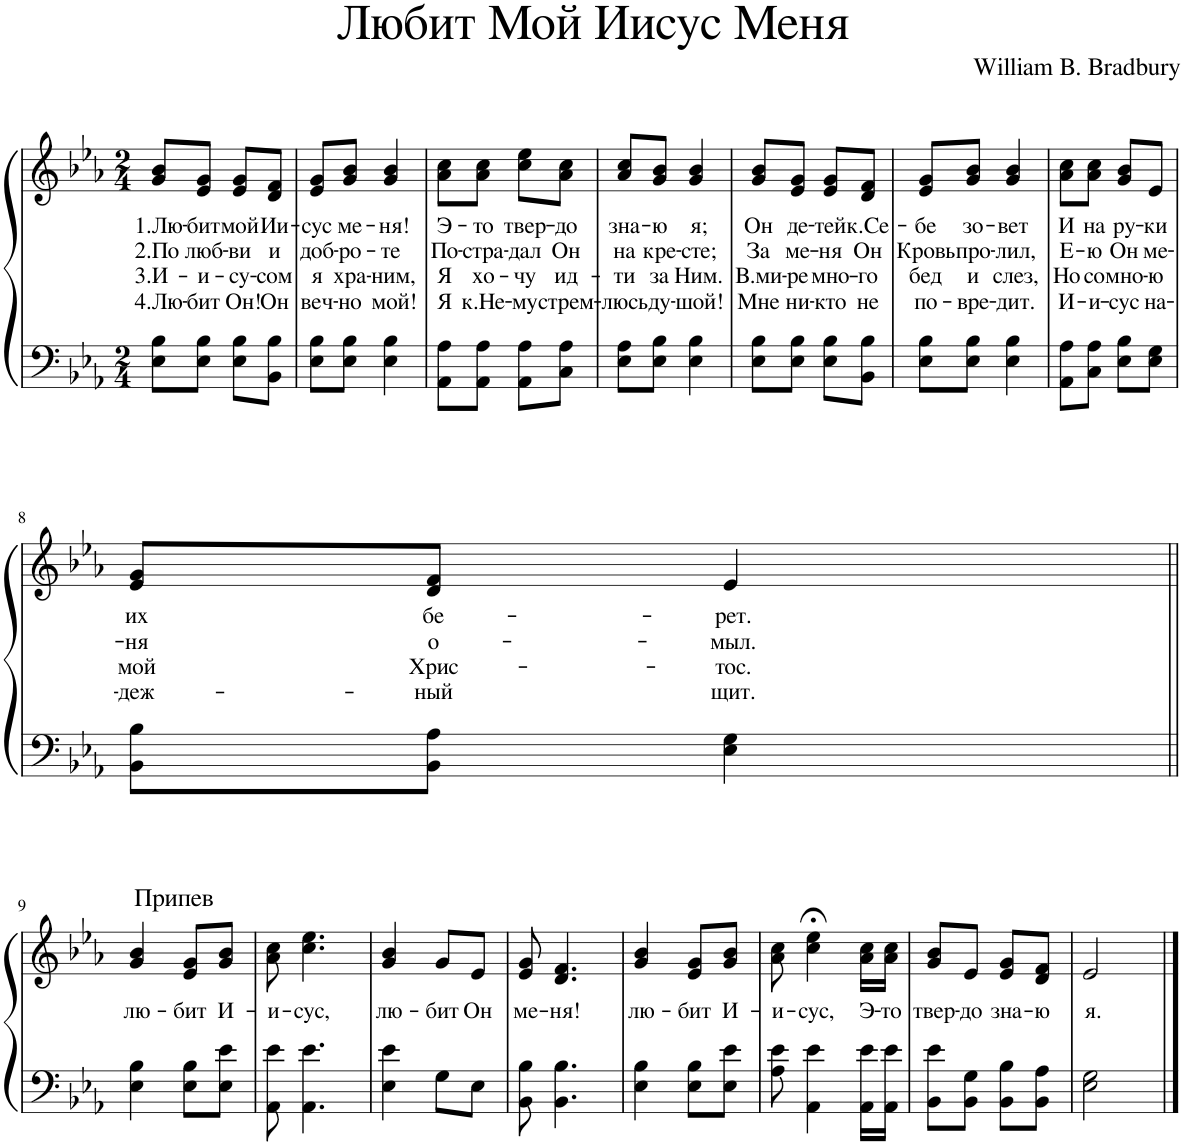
**kern	**kern	**text	**text	**text	**text
*part1	*part1	*part1	*part1	*part1	*part1
*staff2	*staff1	*staff1	*staff1	*staff1	*staff1
*I"Piano	*	*	*	*	*
*I'Pno.	*	*	*	*	*
*clefF4	*clefG2	*	*	*	*
*k[b-e-a-]	*k[b-e-a-]	*	*	*	*
*M2/4	*M2/4	*	*	*	*
=1	=1	=1	=1	=1	=1
!	!	!LO:LY:b	!LO:LY:b	!LO:LY:b	!LO:LY:b
8E-\ 8B-\L	8g/ 8b-/L	1.Лю-	2.По	3.И-	4.Лю-
!	!	!LO:LY:b	!LO:LY:b	!LO:LY:b	!LO:LY:b
8E-\ 8B-\J	8e-/ 8g/J	-бит	люб-	-и-	-бит
!	!	!LO:LY:b	!LO:LY:b	!LO:LY:b	!LO:LY:b
8E-\ 8B-\L	8e-/ 8g/L	мой	-ви	-су-	Он!
!	!	!LO:LY:b	!LO:LY:b	!LO:LY:b	!LO:LY:b
8BB-\ 8B-\J	8d/ 8f/J	Ии-	и	-сом	Он
=2	=2	=2	=2	=2	=2
!	!	!LO:LY:b	!LO:LY:b	!LO:LY:b	!LO:LY:b
8E-\ 8B-\L	8e-/ 8g/L	-сус	доб-	я	веч-
!	!	!LO:LY:b	!LO:LY:b	!LO:LY:b	!LO:LY:b
8E-\ 8B-\J	8g/ 8b-/J	ме-	-ро-	хра-	-но
!	!	!LO:LY:b	!LO:LY:b	!LO:LY:b	!LO:LY:b
4E-\ 4B-\	4g/ 4b-/	-ня!	-те	-ним,	мой!
=3	=3	=3	=3	=3	=3
!	!	!LO:LY:b	!LO:LY:b	!LO:LY:b	!LO:LY:b
8AA-\ 8A-\L	8a-\ 8cc\L	Э-	По-	Я	Я
!	!	!LO:LY:b	!LO:LY:b	!LO:LY:b	!LO:LY:b
8AA-\ 8A-\J	8a-\ 8cc\J	-то	-стра-	хо-	к.Не-
!	!	!LO:LY:b	!LO:LY:b	!LO:LY:b	!LO:LY:b
8AA-\ 8A-\L	8cc\ 8ee-\L	твер-	-дал	-чу	-му
!	!	!LO:LY:b	!LO:LY:b	!LO:LY:b	!LO:LY:b
8C\ 8A-\J	8a-\ 8cc\J	-до	Он	ид-	стрем-
=4	=4	=4	=4	=4	=4
!	!	!LO:LY:b	!LO:LY:b	!LO:LY:b	!LO:LY:b
8E-\ 8A-\L	8a-/ 8cc/L	зна-	на	-ти	-люсь
!	!	!LO:LY:b	!LO:LY:b	!LO:LY:b	!LO:LY:b
8E-\ 8B-\J	8g/ 8b-/J	-ю	кре-	за	ду-
!	!	!LO:LY:b	!LO:LY:b	!LO:LY:b	!LO:LY:b
4E-\ 4B-\	4g/ 4b-/	я;	-сте;	Ним.	-шой!
=5	=5	=5	=5	=5	=5
!	!	!LO:LY:b	!LO:LY:b	!LO:LY:b	!LO:LY:b
8E-\ 8B-\L	8g/ 8b-/L	Он	За	В.ми-	Мне
!	!	!LO:LY:b	!LO:LY:b	!LO:LY:b	!LO:LY:b
8E-\ 8B-\J	8e-/ 8g/J	де-	ме-	-ре	ни-
!	!	!LO:LY:b	!LO:LY:b	!LO:LY:b	!LO:LY:b
8E-\ 8B-\L	8e-/ 8g/L	-тей	-ня	мно-	-кто
!	!	!LO:LY:b	!LO:LY:b	!LO:LY:b	!LO:LY:b
8BB-\ 8B-\J	8d/ 8f/J	к.Се-	Он	-го	не
=6	=6	=6	=6	=6	=6
!	!	!LO:LY:b	!LO:LY:b	!LO:LY:b	!LO:LY:b
8E-\ 8B-\L	8e-/ 8g/L	-бе	Кровь	бед	по-
!	!	!LO:LY:b	!LO:LY:b	!LO:LY:b	!LO:LY:b
8E-\ 8B-\J	8g/ 8b-/J	зо-	про-	и	-вре-
!	!	!LO:LY:b	!LO:LY:b	!LO:LY:b	!LO:LY:b
4E-\ 4B-\	4g/ 4b-/	-вет	-лил,	слез,	-дит.
=7	=7	=7	=7	=7	=7
!	!	!LO:LY:b	!LO:LY:b	!LO:LY:b	!LO:LY:b
8AA-\ 8A-\L	8a-\ 8cc\L	И	Е-	Но	И-
!	!	!LO:LY:b	!LO:LY:b	!LO:LY:b	!LO:LY:b
8C\ 8A-\J	8a-\ 8cc\J	на	-ю	со	-и-
!	!	!LO:LY:b	!LO:LY:b	!LO:LY:b	!LO:LY:b
8E-\ 8B-\L	8g/ 8b-/L	ру-	Он	мно-	-сус
!	!	!LO:LY:b	!LO:LY:b	!LO:LY:b	!LO:LY:b
8E-\ 8G\J	8e-/J	-ки	ме-	-ю	на-
!!LO:LB:g=z
=8	=8	=8	=8	=8	=8
!	!	!LO:LY:b	!LO:LY:b	!LO:LY:b	!LO:LY:b
8BB-\ 8B-\L	8e-/ 8g/L	их	-ня	мой	-деж-
!	!	!LO:LY:b	!LO:LY:b	!LO:LY:b	!LO:LY:b
8BB-\ 8A-\J	8d/ 8f/J	бе-	о-	Хрис-	-ный
!	!	!LO:LY:b	!LO:LY:b	!LO:LY:b	!LO:LY:b
4E-\ 4G\	4e-/	-рет.	-мыл.	-тос.	щит.
!!LO:LB:g=z
=9||	=9||	=9||	=9||	=9||	=9||
!	!LO:TX:a:t=Припев	!	!	!	!
!	!	!LO:LY:b	!	!	!
4E-\ 4B-\	4g/ 4b-/	лю-	.	.	.
!	!	!LO:LY:b	!	!	!
8E-\ 8B-\L	8e-/ 8g/L	-бит	.	.	.
!	!	!LO:LY:b	!	!	!
8E-\ 8e-\J	8g/ 8b-/J	И-	.	.	.
=10	=10	=10	=10	=10	=10
!	!	!LO:LY:b	!	!	!
8AA-\ 8e-\	8a-\ 8cc\	-и-	.	.	.
!	!	!LO:LY:b	!	!	!
4.AA-\ 4.e-\	4.cc\ 4.ee-\	-сус,	.	.	.
=11	=11	=11	=11	=11	=11
!	!	!LO:LY:b	!	!	!
4E-\ 4e-\	4g/ 4b-/	лю-	.	.	.
!	!	!LO:LY:b	!	!	!
8G\L	8g/L	-бит	.	.	.
!	!	!LO:LY:b	!	!	!
8E-\J	8e-/J	Он	.	.	.
=12	=12	=12	=12	=12	=12
!	!	!LO:LY:b	!	!	!
8BB-\ 8B-\	8e-/ 8g/	ме-	.	.	.
!	!	!LO:LY:b	!	!	!
4.BB-\ 4.B-\	4.d/ 4.f/	-ня!	.	.	.
=13	=13	=13	=13	=13	=13
!	!	!LO:LY:b	!	!	!
4E-\ 4B-\	4g/ 4b-/	лю-	.	.	.
!	!	!LO:LY:b	!	!	!
8E-\ 8B-\L	8e-/ 8g/L	-бит	.	.	.
!	!	!LO:LY:b	!	!	!
8E-\ 8e-\J	8g/ 8b-/J	И-	.	.	.
=14	=14	=14	=14	=14	=14
!	!	!LO:LY:b	!	!	!
8A-\ 8e-\	8a-\ 8cc\	-и-	.	.	.
!	!	!LO:LY:b	!	!	!
4AA-\ 4e-\	4cc\;< 4ee-\;<	-сус,	.	.	.
!	!	!LO:LY:b	!	!	!
16AA-\ 16e-\LL	16a-\ 16cc\LL	Э-	.	.	.
!	!	!LO:LY:b	!	!	!
16AA-\ 16e-\JJ	16a-\ 16cc\JJ	-то	.	.	.
=15	=15	=15	=15	=15	=15
!	!	!LO:LY:b	!	!	!
8BB-\ 8e-\L	8g/ 8b-/L	твер-	.	.	.
!	!	!LO:LY:b	!	!	!
8BB-\ 8G\J	8e-/J	-до	.	.	.
!	!	!LO:LY:b	!	!	!
8BB-\ 8B-\L	8e-/ 8g/L	зна-	.	.	.
!	!	!LO:LY:b	!	!	!
8BB-\ 8A-\J	8d/ 8f/J	-ю	.	.	.
=16	=16	=16	=16	=16	=16
!	!	!LO:LY:b	!	!	!
2E-\ 2G\	2e-/	я.	.	.	.
==	==	==	==	==	==
*-	*-	*-	*-	*-	*-
